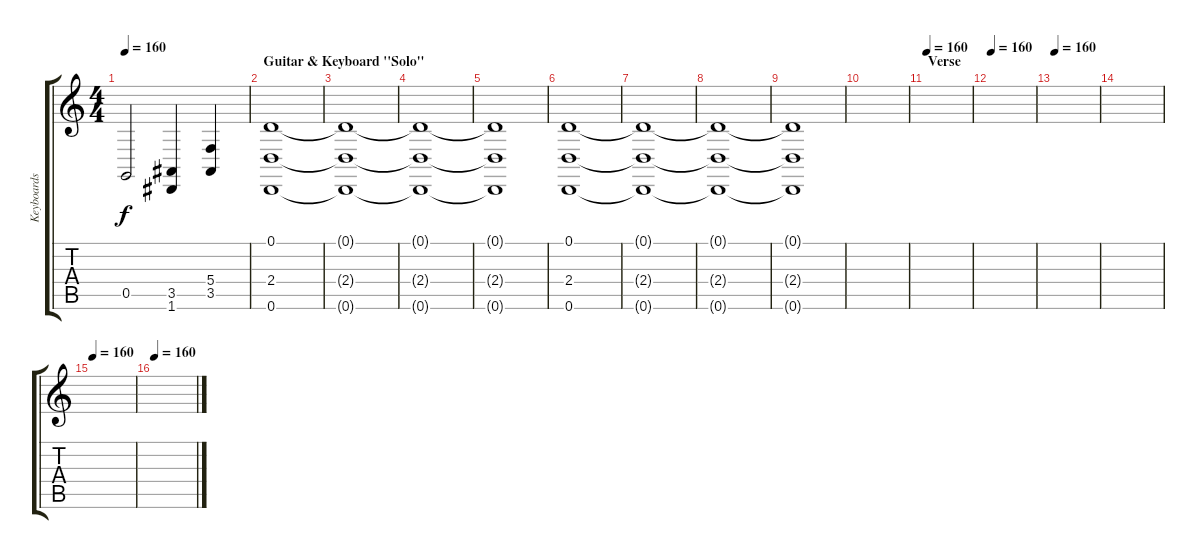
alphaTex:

\track ("Keyboards III" "Keyboards ") {instrument tremolostrings}
\staff {score tabs}
\tuning (D4 A3 F3 C3 G2 D2) {hide}
\ts (4 4)
\tempo 160
\clef g2
\ks c
0.5.2{dy f balance 8} (3.5 1.6).4 (5.4 3.5).4 |
\section ("" "Guitar & Keyboard ''Solo''")
(0.1 2.4 0.6).1{volume 12 instrument tremolostrings} |
(0.1{t} 2.4{t} 0.6{t}).1 |
(0.1{t} 2.4{t} 0.6{t}).1 |
(0.1{t} 2.4{t} 0.6{t}).1 |
(0.1 2.4 0.6).1{volume 12 instrument tremolostrings} |
(0.1{t} 2.4{t} 0.6{t}).1 |
(0.1{t} 2.4{t} 0.6{t}).1 |
(0.1{t} 2.4{t} 0.6{t}).1 |
|
\section ("" "Verse")
\tempo 160
|
\tempo 160
|
\tempo 160
|
|
\tempo 160
|
\tempo 160
